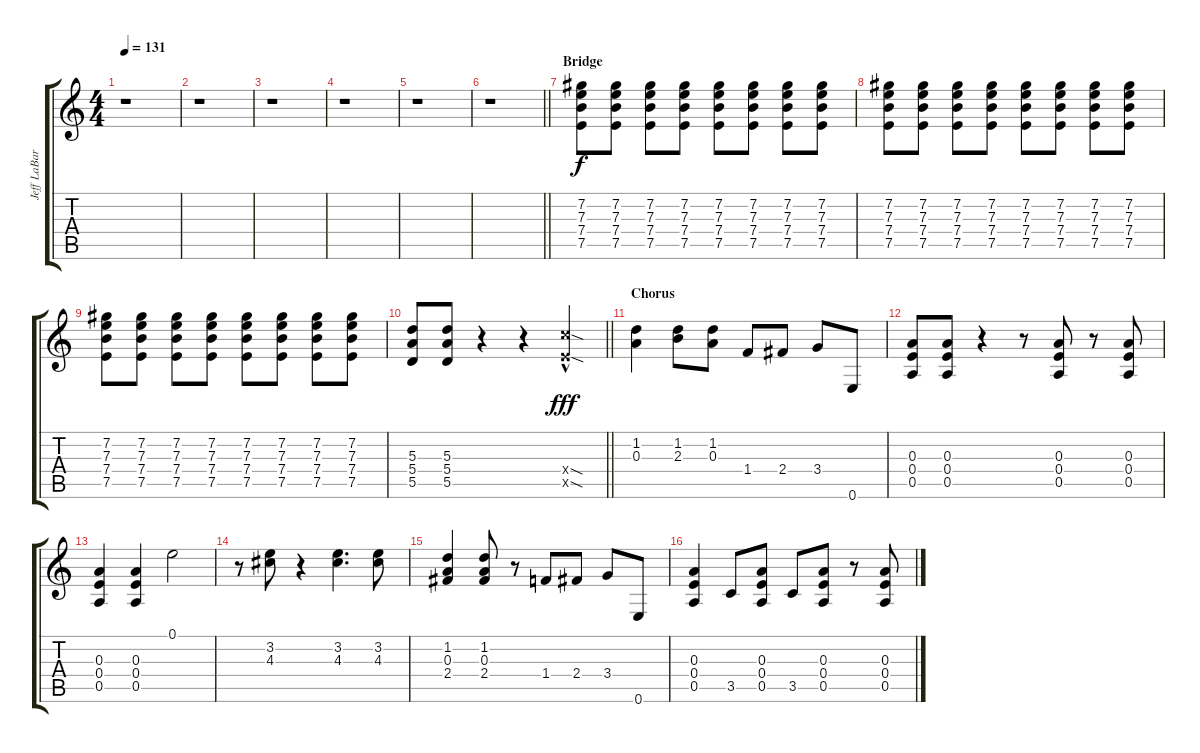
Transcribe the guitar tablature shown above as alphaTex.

\track ("Jeff LaBar- Rhytm Guitar" "Jeff LaBar") {instrument overdrivenguitar}
\staff {score tabs}
\tuning (E4 Db4 A3 E3 A2 E2) {hide}
\ts (4 4)
\tempo 131
\clef g2
\ks c
r.1{dy f} |
r.1 |
r.1 |
r.1 |
r.1 |
\barLineRight lightlight
r.1 |
\section ("" "Bridge")
(7.2 7.3 7.4 7.5).8{volume 14} (7.2 7.3 7.4 7.5).8 (7.2 7.3 7.4 7.5).8 (7.2 7.3 7.4 7.5).8 (7.2 7.3 7.4 7.5).8 (7.2 7.3 7.4 7.5).8 (7.2 7.3 7.4 7.5).8 (7.2 7.3 7.4 7.5).8 |
(7.2 7.3 7.4 7.5).8 (7.2 7.3 7.4 7.5).8 (7.2 7.3 7.4 7.5).8 (7.2 7.3 7.4 7.5).8 (7.2 7.3 7.4 7.5).8 (7.2 7.3 7.4 7.5).8 (7.2 7.3 7.4 7.5).8 (7.2 7.3 7.4 7.5).8 |
(7.2 7.3 7.4 7.5).8 (7.2 7.3 7.4 7.5).8 (7.2 7.3 7.4 7.5).8 (7.2 7.3 7.4 7.5).8 (7.2 7.3 7.4 7.5).8 (7.2 7.3 7.4 7.5).8 (7.2 7.3 7.4 7.5).8 (7.2 7.3 7.4 7.5).8 |
\barLineRight lightlight
(5.3 5.4 5.5).8 (5.3 5.4 5.5).8 r.4 r.4 (0.4{sod hac x} 15.5{sod hac x}).4{dy fff} |
\section ("" "Chorus")
(1.2 0.3).4 (1.2 2.3).8 (1.2 0.3).8 1.4.8 2.4.8 3.4.8 0.6.8 |
(0.3 0.4 0.5).8 (0.3 0.4 0.5).8 r.4 r.8 (0.3 0.4 0.5).8 r.8 (0.3 0.4 0.5).8 |
(0.3 0.4 0.5).4 (0.3 0.4 0.5).4 0.1.2 |
r.8 (3.2 4.3).8 r.4 (3.2 4.3).4{d} (3.2 4.3).8 |
(1.2 0.3 2.4).4 (1.2 0.3 2.4).8 r.8 1.4.8 2.4.8 3.4.8 0.6.8 |
(0.3 0.4 0.5).4 3.5.8 (0.3 0.4 0.5).8 3.5.8 (0.3 0.4 0.5).8 r.8 (0.3 0.4 0.5).8
